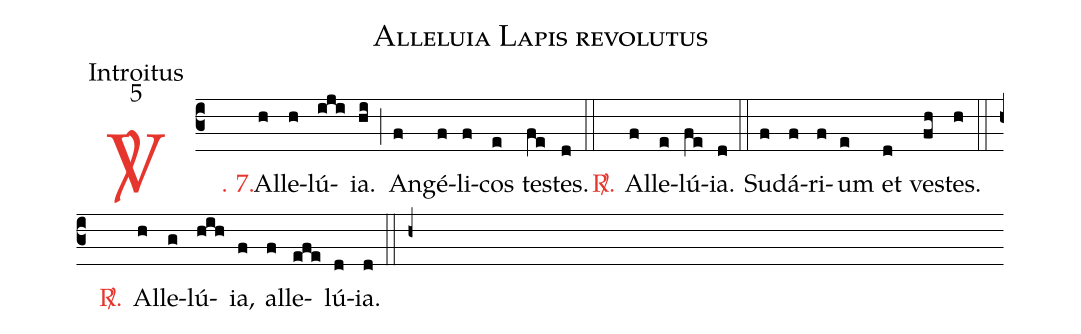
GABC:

name: Alleluia Lapis revolutus;
office-part: Introitus;
mode: 5;
%%
(c3)

<c><sp>V/</sp>. 7.</c>() Al(h)le(h)lú(iji)ia.(hi) (;) An(f)gé(f)li(f)cos(e) te(fe)stes.(d)

(::)

<nlba><c><sp>R/</sp>.</c>() Al</nlba>(f)le(e)lú(fe)ia.(d)

(::)

Su(f)dá(f)ri(f)um(e) et(d) ve(fh)stes.(h)

(::)

<nlba><c><sp>R/</sp>.</c>() Al</nlba>(h)le(g)lú(hih)ia,(f) al(f)le(efe)lú(d)ia.(d)

(::)

(h+)
